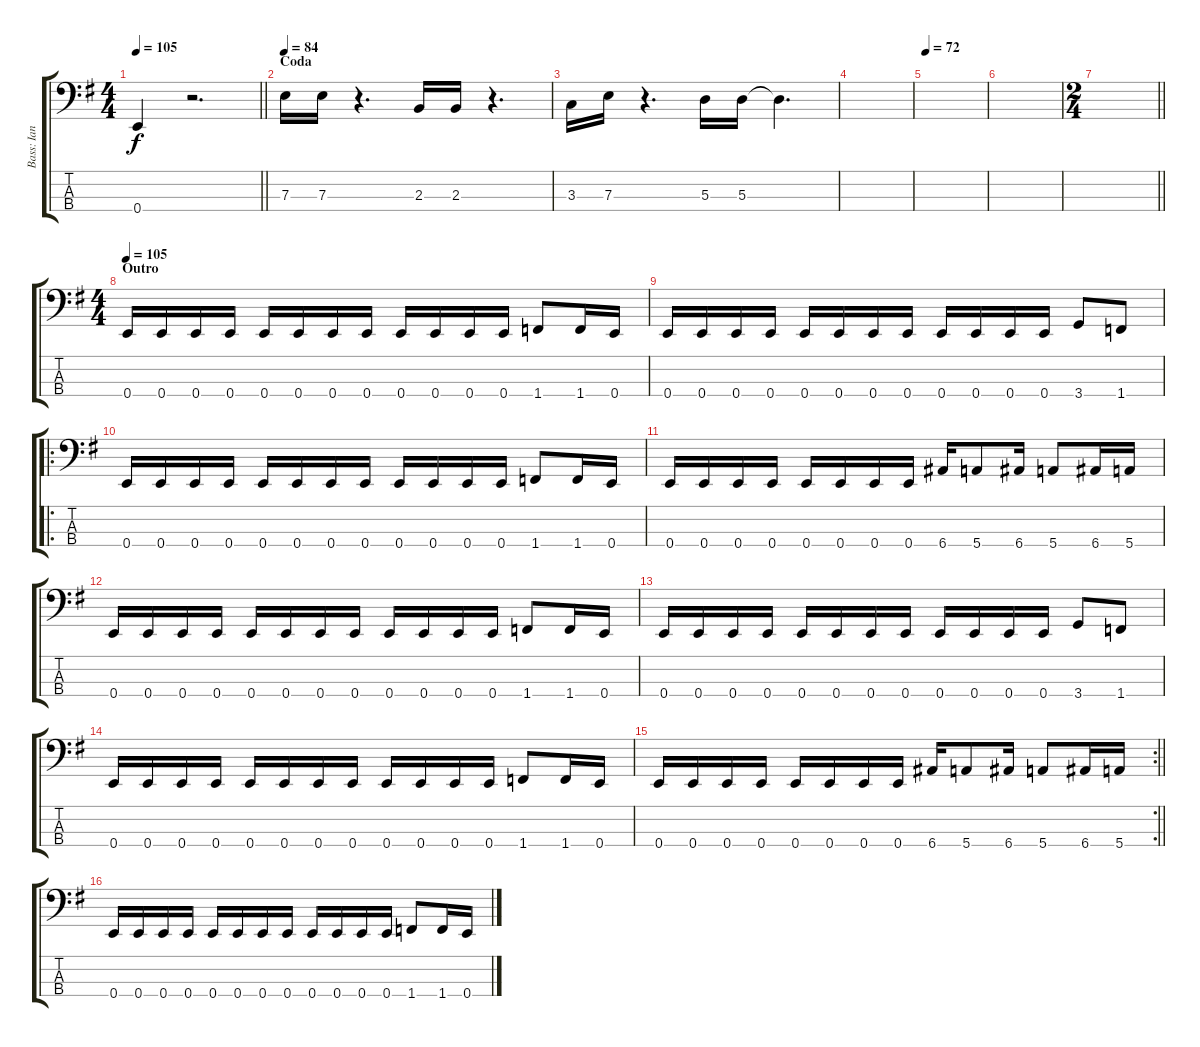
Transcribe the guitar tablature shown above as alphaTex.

\track ("Bass: Ian" "Bass: Ian") {instrument electricbassfinger}
\staff {score tabs}
\tuning (G2 D2 A1 E1) {hide}
\ts (4 4)
\tempo 105
\clef f4
\barLineRight lightlight
\ks g
0.4{t}.4{dy f} r.2{d} |
\section ("" "Coda")
\tempo 84
7.3.16 7.3.16 r.4{d} 2.3.16 2.3.16 r.4{d} |
3.3.16 7.3.16 r.4{d} 5.3.16 5.3.16 5.3{t}.4{d} |
|
\tempo 72
|
|
\ts (2 4)
\barLineRight lightlight
|
\ts (4 4)
\section ("" "Outro")
\tempo 105
0.4.16 0.4.16 0.4.16 0.4.16 0.4.16 0.4.16 0.4.16 0.4.16 0.4.16 0.4.16 0.4.16 0.4.16 1.4.8 1.4.16 0.4.16 |
0.4.16 0.4.16 0.4.16 0.4.16 0.4.16 0.4.16 0.4.16 0.4.16 0.4.16 0.4.16 0.4.16 0.4.16 3.4.8 1.4.8 |
\ro
0.4.16 0.4.16 0.4.16 0.4.16 0.4.16 0.4.16 0.4.16 0.4.16 0.4.16 0.4.16 0.4.16 0.4.16 1.4.8 1.4.16 0.4.16 |
0.4.16 0.4.16 0.4.16 0.4.16 0.4.16 0.4.16 0.4.16 0.4.16 6.4.16 5.4.8 6.4.16 5.4.8 6.4.16 5.4.16 |
0.4.16 0.4.16 0.4.16 0.4.16 0.4.16 0.4.16 0.4.16 0.4.16 0.4.16 0.4.16 0.4.16 0.4.16 1.4.8 1.4.16 0.4.16 |
0.4.16 0.4.16 0.4.16 0.4.16 0.4.16 0.4.16 0.4.16 0.4.16 0.4.16 0.4.16 0.4.16 0.4.16 3.4.8 1.4.8 |
0.4.16 0.4.16 0.4.16 0.4.16 0.4.16 0.4.16 0.4.16 0.4.16 0.4.16 0.4.16 0.4.16 0.4.16 1.4.8 1.4.16 0.4.16 |
\rc 2
\barLineRight lightlight
0.4.16 0.4.16 0.4.16 0.4.16 0.4.16 0.4.16 0.4.16 0.4.16 6.4.16 5.4.8 6.4.16 5.4.8 6.4.16 5.4.16 |
0.4.16 0.4.16 0.4.16 0.4.16 0.4.16 0.4.16 0.4.16 0.4.16 0.4.16 0.4.16 0.4.16 0.4.16 1.4.8 1.4.16 0.4.16
